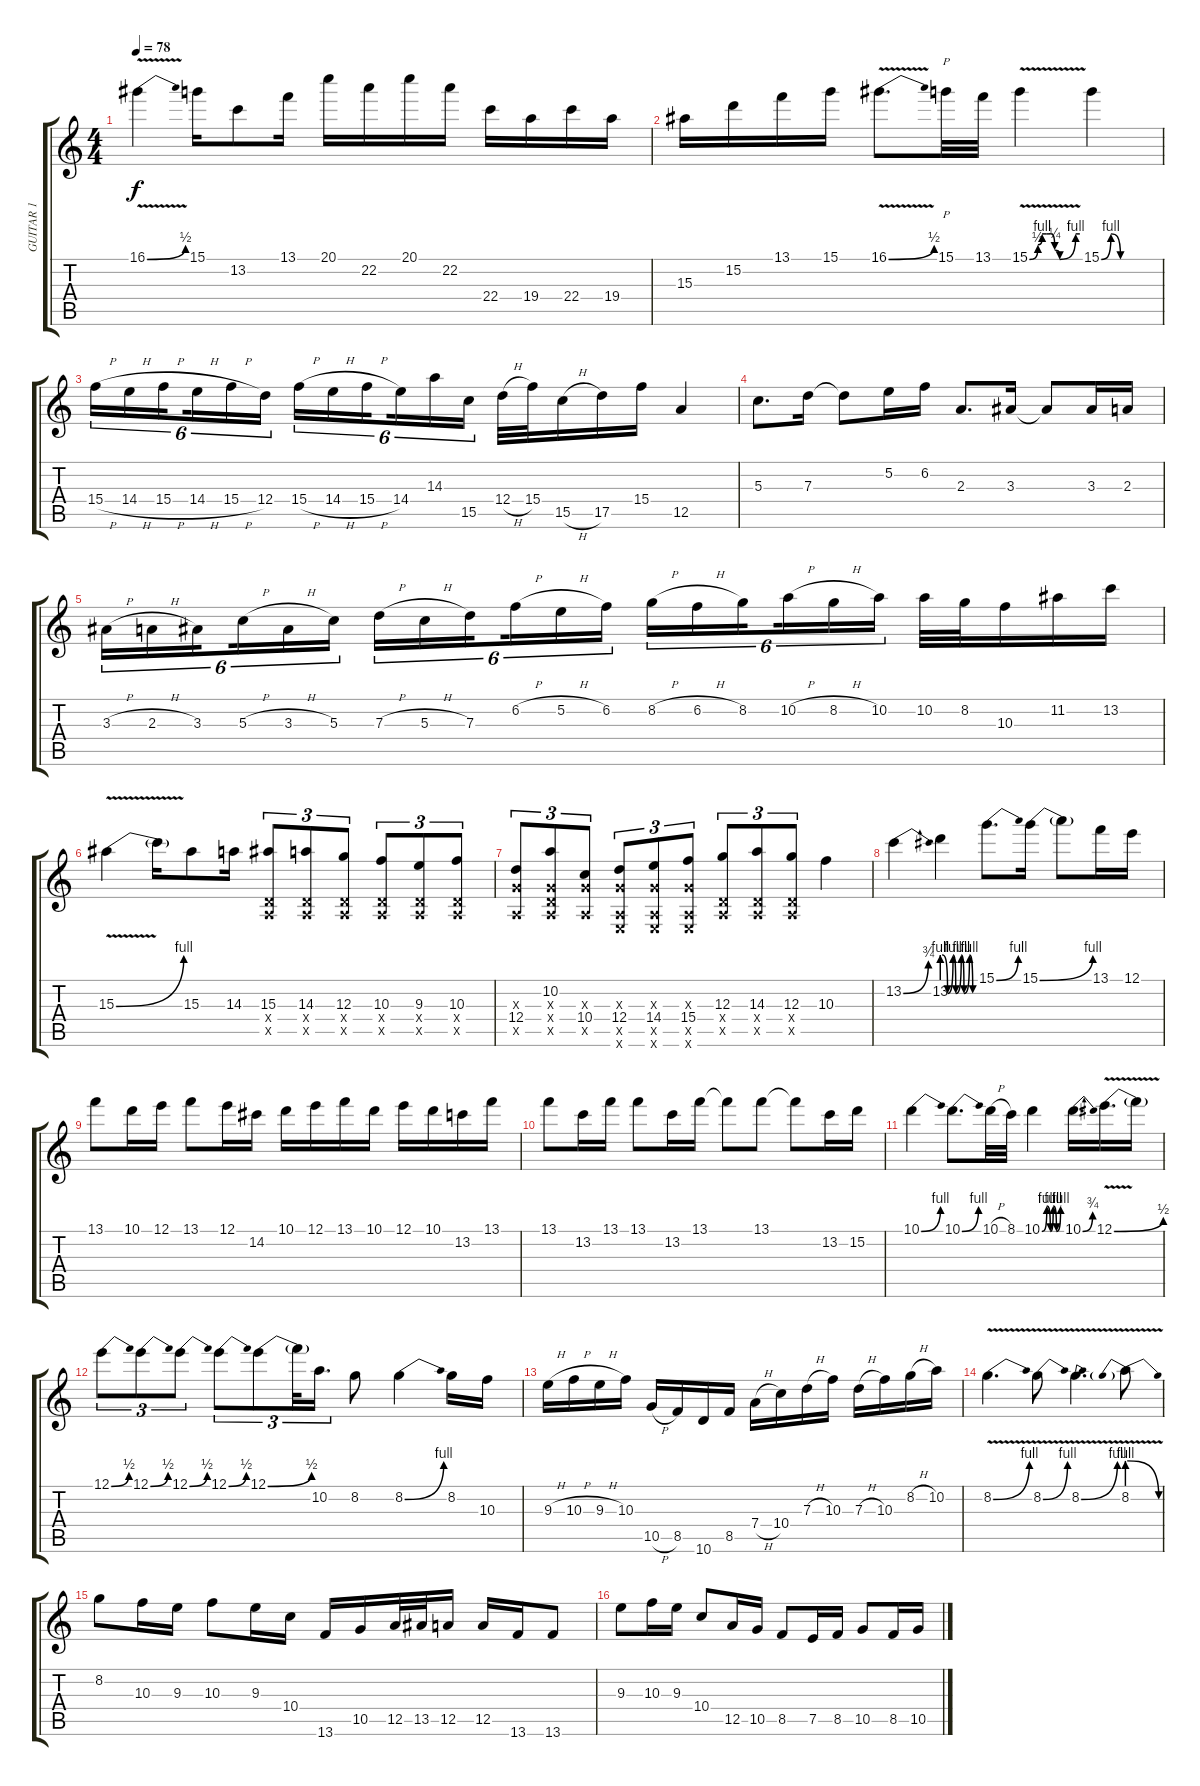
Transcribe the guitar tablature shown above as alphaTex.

\track ("GUITAR 1" "GUITAR 1") {instrument overdrivenguitar}
\staff {score tabs}
\tuning (E4 B3 G3 D3 A2 E2) {hide}
\ts (4 4)
\tempo 78
\clef g2
\ks c
16.1{be (bend 0 0 60 2) v}.4{dy f} 15.1.16 13.2.8 13.1.16 20.1.16 22.2.16 20.1.16 22.2.16 22.4.16 19.4.16 22.4.16 19.4.16 |
15.3.16 15.2.16 13.1.16 15.1.16 16.1{be (bend 0 0 60 2) v}.8{d} 15.1.32{p} 13.1.32 15.1{be (custom 0 0 10 2 15 4 20 4 25 4 30 1 36 0 55 4 60 4) v}.4 15.1{be (custom 0 0 10 4 20 0 60 0)}.4 |
15.4{h}.16{tu (6 4)} 14.4{h}.16{tu (6 4)} 15.4{h}.16{tu (6 4) beam splitsecondary} 14.4{h}.16{tu (6 4)} 15.4{h}.16{tu (6 4)} 12.4.16{tu (6 4)} 15.4{h}.16{tu (6 4)} 14.4{h}.16{tu (6 4)} 15.4{h}.16{tu (6 4) beam splitsecondary} 14.4.16{tu (6 4)} 14.3.16{tu (6 4)} 15.5.16{tu (6 4)} 12.4{h}.32 15.4.32 15.5{h}.16 17.5.16 15.4.16 12.5.4 |
5.3.8{d} 7.3.16 7.3{t}.8 5.2.16 6.2.16 2.3.8{d} 3.3.16 3.3{t}.8 3.3.16 2.3.16 |
3.3{h}.16{tu (6 4)} 2.3{h}.16{tu (6 4)} 3.3.16{tu (6 4) beam splitsecondary} 5.3{h}.16{tu (6 4)} 3.3{h}.16{tu (6 4)} 5.3.16{tu (6 4)} 7.3{h}.16{tu (6 4)} 5.3{h}.16{tu (6 4)} 7.3.16{tu (6 4) beam splitsecondary} 6.2{h}.16{tu (6 4)} 5.2{h}.16{tu (6 4)} 6.2.16{tu (6 4)} 8.2{h}.16{tu (6 4)} 6.2{h}.16{tu (6 4)} 8.2.16{tu (6 4) beam splitsecondary} 10.2{h}.16{tu (6 4)} 8.2{h}.16{tu (6 4)} 10.2.16{tu (6 4)} 10.2.32 8.2.32 10.3.16 11.2.16 13.2.16 |
15.3{be (bend 0 0 60 4) v}.4 15.3{t}.16 15.3.8 14.3.16 (15.3 0.4{x} 0.5{x}).8{tu (3 2)} (14.3 0.4{x} 0.5{x}).8{tu (3 2)} (12.3 0.4{x} 0.5{x}).8{tu (3 2)} (10.3 0.4{x} 0.5{x}).8{tu (3 2)} (9.3 0.4{x} 0.5{x}).8{tu (3 2)} (10.3 0.4{x} 0.5{x}).8{tu (3 2)} |
(0.3{x} 12.4 0.5{x}).8{tu (3 2)} (10.2 0.3{x} 0.4{x} 0.5{x}).8{tu (3 2)} (0.3{x} 10.4 0.5{x}).8{tu (3 2)} (0.3{x} 12.4 0.5{x} 0.6{x}).8{tu (3 2)} (0.3{x} 14.4 0.5{x} 0.6{x}).8{tu (3 2)} (0.3{x} 15.4 0.5{x} 0.6{x}).8{tu (3 2)} (12.3 0.4{x} 0.5{x}).8{tu (3 2)} (14.3 0.4{x} 0.5{x}).8{tu (3 2)} (12.3 0.4{x} 0.5{x}).8{tu (3 2)} 10.3.4 |
13.2{be (bend 0 0 60 3)}.4 13.2{be (custom 0 4 10 0 20 4 25 0 35 4 40 0 50 4 56 0 60 0)}.4 15.1{be (bend 0 0 60 4)}.8{d} 15.1{be (bend 0 0 60 4)}.16 15.1{t}.8 13.1.16 12.1.16 |
13.1.8 10.1.16 12.1.16 13.1.8 12.1.16 14.2.16 10.1.16 12.1.16 13.1.16 10.1.16 12.1.16 10.1.16 13.2.16 13.1.16 |
13.1.8 13.2.16 13.1.16 13.1.8 13.2.16 13.1.16 13.1{t}.8 13.1.8 13.1{t}.8 13.2.16 15.2.16 |
10.1{be (bend 0 0 60 4)}.4 10.1{be (bend 0 0 60 4)}.8{d} 10.1{h}.32 8.1.32 10.1{be (custom 0 0 15 4 26 0 35 4 45 0 58 4 60 4)}.4 10.1{be (bend 0 0 60 3)}.16{d} 12.1{be (bend 0 0 60 2) v}.16{d} 12.1{t}.16 |
12.1{be (bend 0 0 60 2)}.8{tu (3 2)} 12.1{be (bend 0 0 60 2)}.8{tu (3 2)} 12.1{be (bend 0 0 60 2)}.8{tu (3 2)} 12.1{be (bend 0 0 60 2)}.8{tu (3 2)} 12.1{be (bend 0 0 60 2)}.8{tu (3 2)} 12.1{t}.32{tu (3 2)} 10.2.16{d tu (3 2)} 8.2.8 8.2{be (bend 0 0 60 4)}.4 8.2.16 10.3.16 |
9.3{h}.16 10.3{h}.16 9.3{h}.16 10.3.16 10.5{h}.16 8.5.16 10.6.16 8.5.16 7.4{h}.16 10.4.16 7.3{h}.16 10.3.16 7.3{h}.16 10.3.16 8.2{h}.16 10.2.16 |
8.2{be (bend 0 0 60 4) v}.4{d} 8.2{be (bend 0 0 60 4) v}.8 8.2{be (bend 0 0 60 4) v}.4{d} 8.2{be (prebendrelease 0 4 60 0) v}.8 |
8.2.8 10.3.16 9.3.16 10.3.8 9.3.16 10.4.16 13.6.16 10.5.16 12.5.32 13.5.32 12.5.16 12.5.16 13.6.16 13.6.8 |
9.3.8 10.3.16 9.3.16 10.4.8 12.5.16 10.5.16 8.5.8 7.5.16 8.5.16 10.5.8 8.5.16 10.5.16
